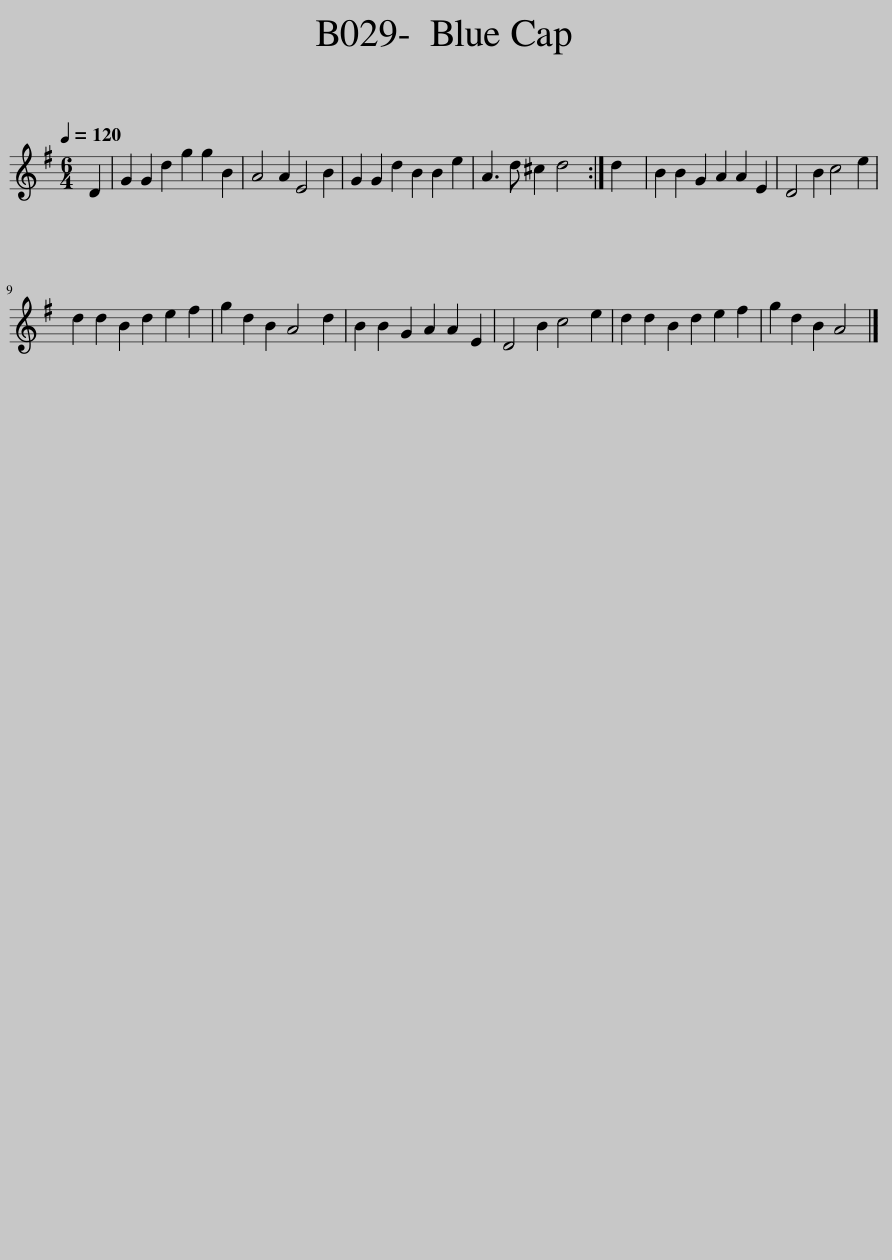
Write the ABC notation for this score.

X:1
L:1/8
Q:1/4=120
M:6/4
I:linebreak $
K:G
V:1 treble
V:1
 D2 | G2 G2 d2 g2 g2 B2 | A4 A2 E4 B2 | G2 G2 d2 B2 B2 e2 | A3 d ^c2 d4 :| %5
 d2 | B2 B2 G2 A2 A2 E2 | D4 B2 c4 e2 |$ d2 d2 B2 d2 e2 f2 | g2 d2 B2 A4 d2 | %10
 B2 B2 G2 A2 A2 E2 | D4 B2 c4 e2 | d2 d2 B2 d2 e2 f2 | g2 d2 B2 A4 |] %14
